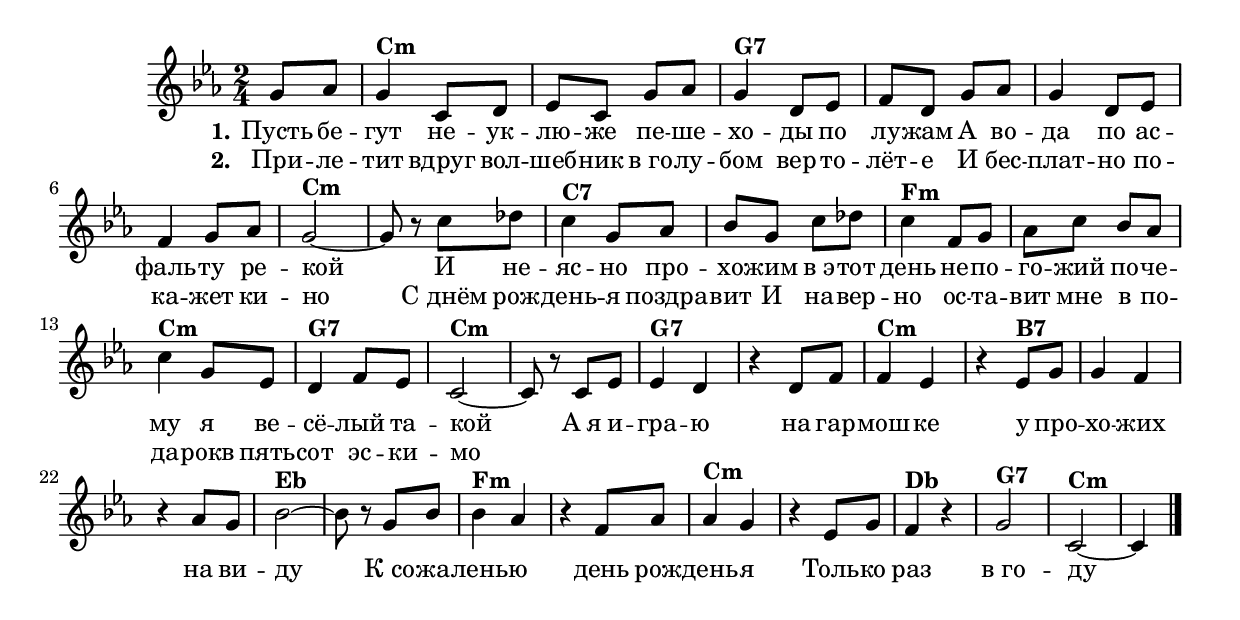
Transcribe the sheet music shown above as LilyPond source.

%%%%%%%%%%%%%%%%%%%%%%%%%%%%%%%%%%%%
%                                  %
%   LilyPond output generated by   %
%       "NoteEdit" 2.8.1           %
%                                  %
%%%%%%%%%%%%%%%%%%%%%%%%%%%%%%%%%%%%

\version "2.8.1"

#(set-global-staff-size 20)

bcr = { \override Voice.NoteHead #'style = #'cross
}
bdf = { \override Voice.NoteHead #'style = #'default
}
bcc = { \override Voice.NoteHead #'style = #'xcircle
}
bdi = { \override Voice.NoteHead #'style = #'diamond
}
btr = { \override Voice.NoteHead #'style = #'triangle
}

flat = \markup { \raise #0.4 \smaller \musicglyph #"accidentals--2" }
sharp = \markup { \raise #0.6 \smaller \musicglyph #"accidentals-2" }
textcodaysym = \markup { \hspace #1 \raise #1.1 \musicglyph #"scripts-coda"}

StaffA = \relative c' {
	\clef G
	\key es \major
	\time 2/4 
	\partial 4
	                   
	g'8 as | g4 ^\markup{\bold Cm} c,8 d |   % 3
	es c g' as | g4 ^\markup{\bold G7} d8 es |   % 5
	f d g as | g4 d8 es |   % 7
	f4 g8 as | g2 ^\markup{\bold Cm} ~ |   % 9
	g8 r c des! | c4 ^\markup{\bold C7} g8 as |   % 11
	bes g c des! | c4 ^\markup{\bold Fm} f,8 g |   % 13
	as c bes as | c4 ^\markup{\bold Cm} g8 es |   % 15
	d4 ^\markup{\bold G7} f8 es | c2 ^\markup{\bold Cm} ~ |   % 17
	c8 r c es | es4 ^\markup{\bold G7} d |   % 19
	r d8 f | f4 ^\markup{\bold Cm} es |   % 21
	r es8 ^\markup{\bold B7} g | g4 f |   % 23
	r as8 g | bes2 ^\markup{\bold Eb} ~ |   % 25
	bes8 r g bes | bes4 ^\markup{\bold Fm} as |   % 27
	r f8 as | as4 ^\markup{\bold Cm} g |   % 29
	r es8 g | f4 ^\markup{\bold Db} r |   % 31
	g2 ^\markup{\bold G7} | c, ^\markup{\bold Cm} ~ |   % 33
	c4 
	\bar "|."
}
StaffATextA = \lyricmode {
		\set stanza = "1."
		Пусть бе -- гут не -- ук -- 
		лю -- же пе -- ше -- хо -- ды по 
		лу -- жам А во -- да по ас -- 
		фаль -- ту ре -- кой 
		_ И не -- яс -- но про -- 
		хо -- жим в_э -- тот день не -- по -- 
		го -- жий по -- че -- му я ве -- 
		сё -- лый та -- кой 
		_ А_я и -- гра -- ю 
		на гар -- мош -- ке 
		у про -- хо -- жих 
		на ви -- ду 
		_ К_со -- жа -- лень -- ю 
		день рож -- день -- я 
		Толь -- ко раз 
		в_го -- ду 
		_ }
StaffATextB = \lyricmode {
		\set stanza = "2."
		При -- ле -- тит вдруг вол -- 
		шеб -- ник в_го -- лу -- бом вер -- то -- 
		лёт -- е И бес -- плат -- но по -- 
		ка -- жет ки -- но 
		_ С_днём рож -- день -- я поздра -- 
		вит И на -- вер -- но ос -- та -- 
		вит мне в по -- да -- рокв пять -- 
		сот эс -- ки -- мо 
		_ _ _ _ _ 
		_ _ _ _ 
		_ _ _ _ 
		_ _ _ 
		_ _ _ _ _ 
		_ _ _ _ 
		_ _ _ 
		_ _ 
		_ }
\score {
	\relative <<
		\context Staff = cStaffAA <<
			\context Voice = cStaffAA \StaffA
		>>
		\context Lyrics = cStaffAA { }
		\context Lyrics = cStaffAB { }

		\set Score.skipBars = ##t
		\set Score.melismaBusyProperties = #'()
		\context Lyrics = cStaffAA \lyricsto cStaffAA \StaffATextA
		\context Lyrics = cStaffAB \lyricsto cStaffAA \StaffATextB
	>>
}
\paper {
	#(set-paper-size "a4")
}
